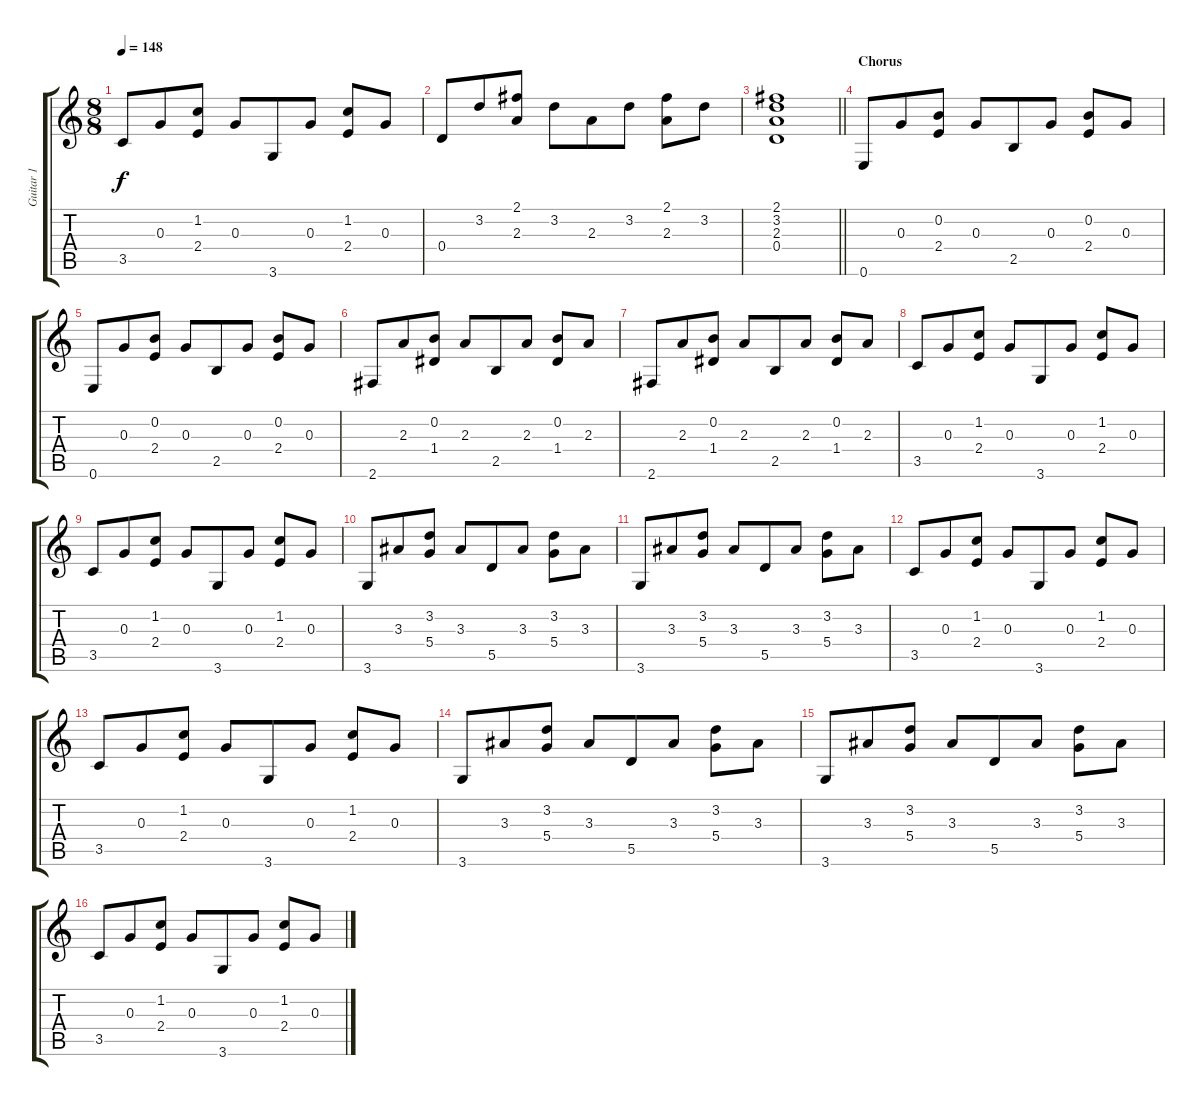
\track ("Guitar 1" "Guitar 1") {instrument acousticguitarsteel}
\staff {score tabs}
\tuning (E4 B3 G3 D3 A2 E2) {hide}
\ts (8 8)
\tempo 148
\clef g2
\ks c
3.5.8{dy f} 0.3.8 (1.2 2.4).8 0.3.8 3.6.8 0.3.8 (1.2 2.4).8 0.3.8 |
0.4.8 3.2.8 (2.1 2.3).8 3.2.8 2.3.8 3.2.8 (2.1 2.3).8 3.2.8 |
\barLineRight lightlight
(2.1 3.2 2.3 0.4).1 |
\section ("" "Chorus")
0.6.8 0.3.8 (0.2 2.4).8 0.3.8 2.5.8 0.3.8 (0.2 2.4).8 0.3.8 |
0.6.8 0.3.8 (0.2 2.4).8 0.3.8 2.5.8 0.3.8 (0.2 2.4).8 0.3.8 |
2.6.8 2.3.8 (0.2 1.4).8 2.3.8 2.5.8 2.3.8 (0.2 1.4).8 2.3.8 |
2.6.8 2.3.8 (0.2 1.4).8 2.3.8 2.5.8 2.3.8 (0.2 1.4).8 2.3.8 |
3.5.8 0.3.8 (1.2 2.4).8 0.3.8 3.6.8 0.3.8 (1.2 2.4).8 0.3.8 |
3.5.8 0.3.8 (1.2 2.4).8 0.3.8 3.6.8 0.3.8 (1.2 2.4).8 0.3.8 |
3.6.8 3.3.8 (3.2 5.4).8 3.3.8 5.5.8 3.3.8 (3.2 5.4).8 3.3.8 |
3.6.8 3.3.8 (3.2 5.4).8 3.3.8 5.5.8 3.3.8 (3.2 5.4).8 3.3.8 |
3.5.8 0.3.8 (1.2 2.4).8 0.3.8 3.6.8 0.3.8 (1.2 2.4).8 0.3.8 |
3.5.8 0.3.8 (1.2 2.4).8 0.3.8 3.6.8 0.3.8 (1.2 2.4).8 0.3.8 |
3.6.8 3.3.8 (3.2 5.4).8 3.3.8 5.5.8 3.3.8 (3.2 5.4).8 3.3.8 |
3.6.8 3.3.8 (3.2 5.4).8 3.3.8 5.5.8 3.3.8 (3.2 5.4).8 3.3.8 |
3.5.8 0.3.8 (1.2 2.4).8 0.3.8 3.6.8 0.3.8 (1.2 2.4).8 0.3.8
